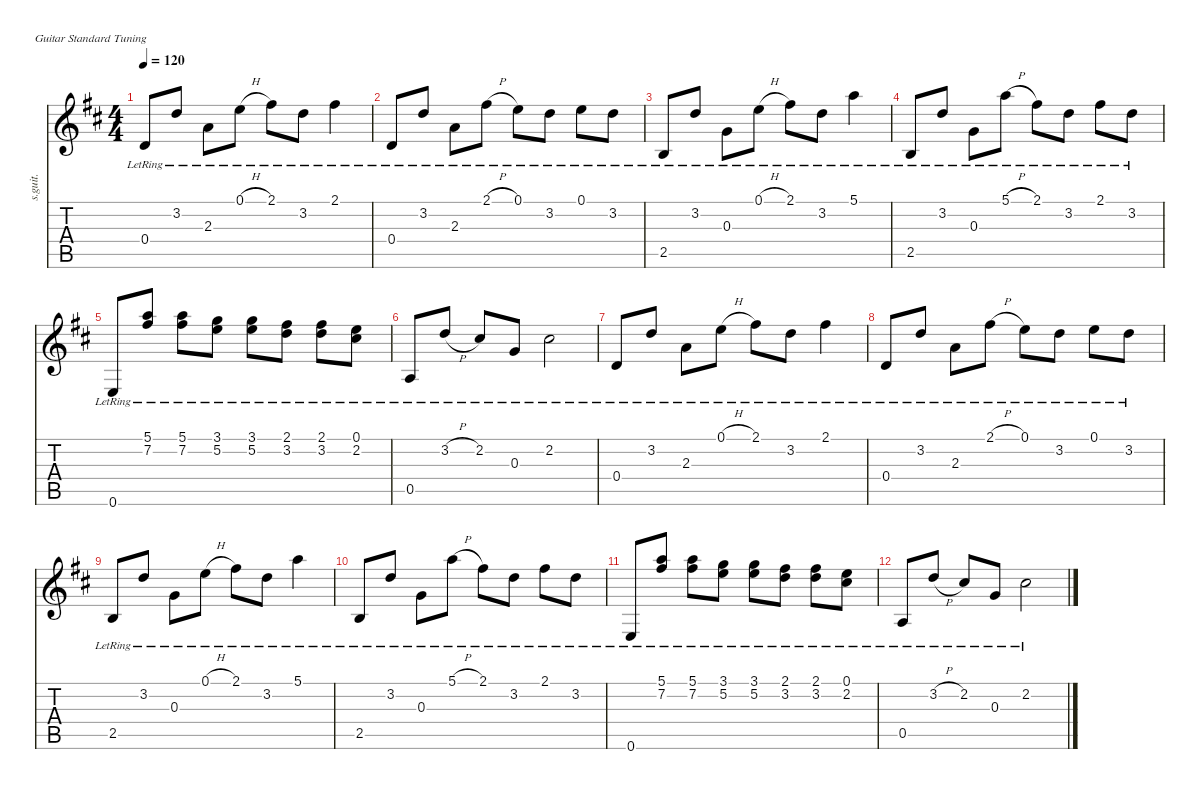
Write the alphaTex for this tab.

\defaultSystemsLayout 4
\hideDynamics
\bracketExtendMode nobrackets
\otherSystemsTrackNameOrientation horizontal
\track ("Steel Guitar" "s.guit.") {instrument acousticguitarsteel}
\staff {score tabs}
\tuning (E4 B3 G3 D3 A2 E2)
\ts (4 4)
\tempo 120
\clef g2
\ks d
0.4{lr acc forcenatural}.8{dy mf instrument acousticguitarsteel beam Up} 3.2{lr acc forcenatural}.8{beam Up} 2.3{lr acc forcenatural}.8{beam Down} 0.1{h lr acc forcenatural}.8{beam Down} 2.1{lr acc #}.8{beam Down} 3.2{lr acc forcenatural}.8{beam Down} 2.1{lr acc #}.4{beam Down} |
0.4{lr acc forcenatural}.8{beam Up} 3.2{lr acc forcenatural}.8{beam Up} 2.3{lr acc forcenatural}.8{beam Down} 2.1{h lr acc #}.8{beam Down} 0.1{lr acc forcenatural}.8{beam Down} 3.2{lr acc forcenatural}.8{beam Down} 0.1{lr acc forcenatural}.8{beam Down} 3.2{lr acc forcenatural}.8{beam Down} |
2.5{lr acc forcenatural}.8{beam Up} 3.2{lr acc forcenatural}.8{beam Up} 0.3{lr acc forcenatural}.8{beam Down} 0.1{h lr acc forcenatural}.8{beam Down} 2.1{lr acc #}.8{beam Down} 3.2{lr acc forcenatural}.8{beam Down} 5.1{lr acc forcenatural}.4{beam Down} |
2.5{lr acc forcenatural}.8{beam Up} 3.2{lr acc forcenatural}.8{beam Up} 0.3{lr acc forcenatural}.8{beam Down} 5.1{h lr acc forcenatural}.8{beam Down} 2.1{lr acc #}.8{beam Down} 3.2{lr acc forcenatural}.8{beam Down} 2.1{lr acc #}.8{beam Down} 3.2{lr acc forcenatural}.8{beam Down} |
0.6{lr acc forcenatural}.8{beam Up} (7.2{lr acc #} 5.1{lr acc forcenatural}).8{beam Up} (7.2{lr acc #} 5.1{lr acc forcenatural}).8{beam Down} (5.2{lr acc forcenatural} 3.1{lr acc forcenatural}).8{beam Down} (5.2{lr acc forcenatural} 3.1{lr acc forcenatural}).8{beam Down} (3.2{lr acc forcenatural} 2.1{lr acc #}).8{beam Down} (3.2{lr acc forcenatural} 2.1{lr acc #}).8{beam Down} (2.2{lr acc #} 0.1{lr acc forcenatural}).8{beam Down} |
0.5{lr acc forcenatural}.8{beam Up} 3.2{h lr acc forcenatural}.8{beam Up} 2.2{lr acc #}.8{beam Up} 0.3{lr acc forcenatural}.8{beam Up} 2.2{lr acc #}.2{beam Down} |
0.4{lr acc forcenatural}.8{beam Up} 3.2{lr acc forcenatural}.8{beam Up} 2.3{lr acc forcenatural}.8{beam Down} 0.1{h lr acc forcenatural}.8{beam Down} 2.1{lr acc #}.8{beam Down} 3.2{lr acc forcenatural}.8{beam Down} 2.1{lr acc #}.4{beam Down} |
0.4{lr acc forcenatural}.8{beam Up} 3.2{lr acc forcenatural}.8{beam Up} 2.3{lr acc forcenatural}.8{beam Down} 2.1{h lr acc #}.8{beam Down} 0.1{lr acc forcenatural}.8{beam Down} 3.2{lr acc forcenatural}.8{beam Down} 0.1{lr acc forcenatural}.8{beam Down} 3.2{lr acc forcenatural}.8{beam Down} |
2.5{lr acc forcenatural}.8{beam Up} 3.2{lr acc forcenatural}.8{beam Up} 0.3{lr acc forcenatural}.8{beam Down} 0.1{h lr acc forcenatural}.8{beam Down} 2.1{lr acc #}.8{beam Down} 3.2{lr acc forcenatural}.8{beam Down} 5.1{lr acc forcenatural}.4{beam Down} |
2.5{lr acc forcenatural}.8{beam Up} 3.2{lr acc forcenatural}.8{beam Up} 0.3{lr acc forcenatural}.8{beam Down} 5.1{h lr acc forcenatural}.8{beam Down} 2.1{lr acc #}.8{beam Down} 3.2{lr acc forcenatural}.8{beam Down} 2.1{lr acc #}.8{beam Down} 3.2{lr acc forcenatural}.8{beam Down} |
0.6{lr acc forcenatural}.8{beam Up} (7.2{lr acc #} 5.1{lr acc forcenatural}).8{beam Up} (7.2{lr acc #} 5.1{lr acc forcenatural}).8{beam Down} (5.2{lr acc forcenatural} 3.1{lr acc forcenatural}).8{beam Down} (5.2{lr acc forcenatural} 3.1{lr acc forcenatural}).8{beam Down} (3.2{lr acc forcenatural} 2.1{lr acc #}).8{beam Down} (3.2{lr acc forcenatural} 2.1{lr acc #}).8{beam Down} (2.2{lr acc #} 0.1{lr acc forcenatural}).8{beam Down} |
0.5{lr acc forcenatural}.8{beam Up} 3.2{h lr acc forcenatural}.8{beam Up} 2.2{lr acc #}.8{beam Up} 0.3{lr acc forcenatural}.8{beam Up} 2.2{lr acc #}.2{beam Down}
